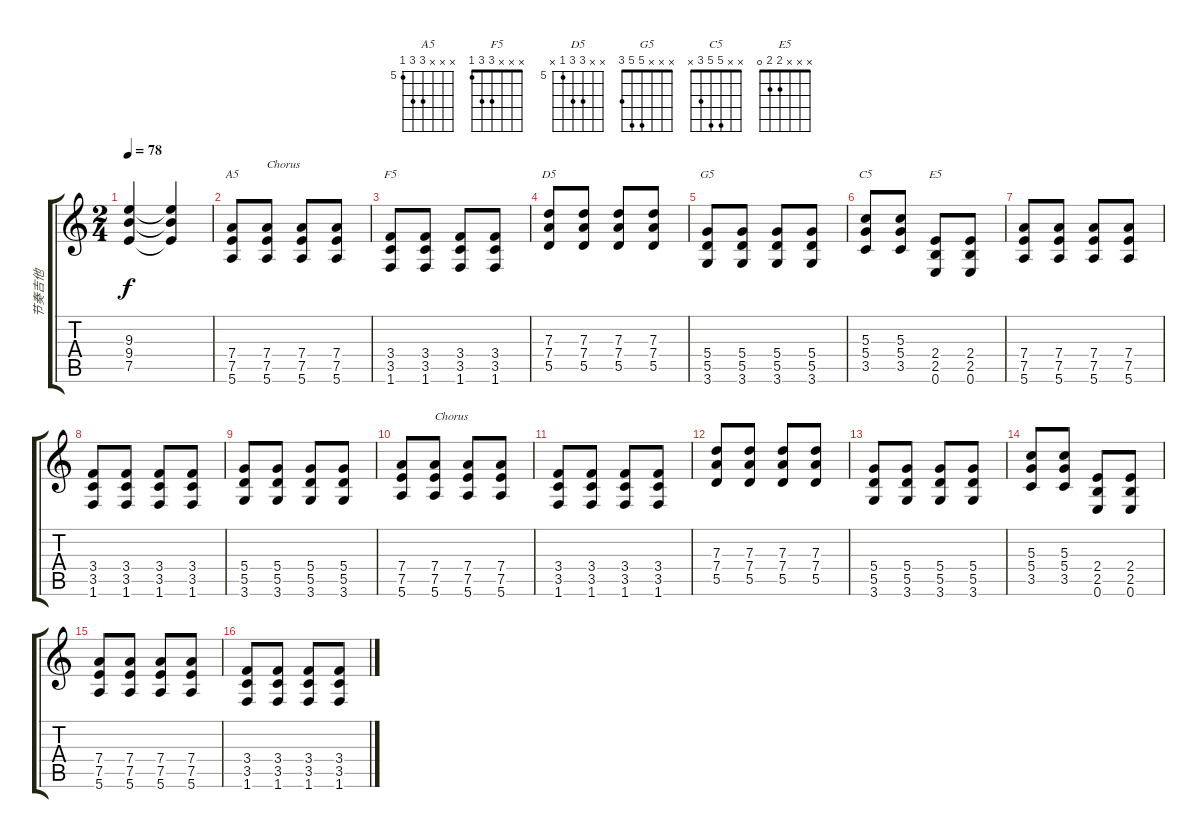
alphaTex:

\track ("节奏吉他" "节奏吉他") {instrument distortionguitar}
\staff {score tabs}
\tuning (E4 B3 G3 D3 A2 E2) {hide}
\chord ("A5" x x x 7 7 5) {firstfret 5}
\chord ("F5" x x x 3 3 1)
\chord ("D5" x x 7 7 5 x) {firstfret 5}
\chord ("G5" x x x 5 5 3)
\chord ("C5" x x 5 5 3 x)
\chord ("E5" x x x 2 2 0)
\ts (2 4)
\tempo 78
\clef g2
\ks c
(9.3 9.4 7.5).4{dy f} (9.3{t} 9.4{t} 7.5{t}).4 |
(7.4 7.5 5.6).8{ch "A5"} (7.4 7.5 5.6).8{txt "Chorus"} (7.4 7.5 5.6).8 (7.4 7.5 5.6).8 |
(3.4 3.5 1.6).8{ch "F5"} (3.4 3.5 1.6).8 (3.4 3.5 1.6).8 (3.4 3.5 1.6).8 |
(7.3 7.4 5.5).8{ch "D5"} (7.3 7.4 5.5).8 (7.3 7.4 5.5).8 (7.3 7.4 5.5).8 |
(5.4 5.5 3.6).8{ch "G5"} (5.4 5.5 3.6).8 (5.4 5.5 3.6).8 (5.4 5.5 3.6).8 |
(5.3 5.4 3.5).8{ch "C5"} (5.3 5.4 3.5).8 (2.4 2.5 0.6).8{ch "E5"} (2.4 2.5 0.6).8 |
(7.4 7.5 5.6).8 (7.4 7.5 5.6).8 (7.4 7.5 5.6).8 (7.4 7.5 5.6).8 |
(3.4 3.5 1.6).8 (3.4 3.5 1.6).8 (3.4 3.5 1.6).8 (3.4 3.5 1.6).8 |
(5.4 5.5 3.6).8 (5.4 5.5 3.6).8 (5.4 5.5 3.6).8 (5.4 5.5 3.6).8 |
(7.4 7.5 5.6).8 (7.4 7.5 5.6).8{txt "Chorus"} (7.4 7.5 5.6).8 (7.4 7.5 5.6).8 |
(3.4 3.5 1.6).8 (3.4 3.5 1.6).8 (3.4 3.5 1.6).8 (3.4 3.5 1.6).8 |
(7.3 7.4 5.5).8 (7.3 7.4 5.5).8 (7.3 7.4 5.5).8 (7.3 7.4 5.5).8 |
(5.4 5.5 3.6).8 (5.4 5.5 3.6).8 (5.4 5.5 3.6).8 (5.4 5.5 3.6).8 |
(5.3 5.4 3.5).8 (5.3 5.4 3.5).8 (2.4 2.5 0.6).8 (2.4 2.5 0.6).8 |
(7.4 7.5 5.6).8 (7.4 7.5 5.6).8 (7.4 7.5 5.6).8 (7.4 7.5 5.6).8 |
(3.4 3.5 1.6).8 (3.4 3.5 1.6).8 (3.4 3.5 1.6).8 (3.4 3.5 1.6).8
